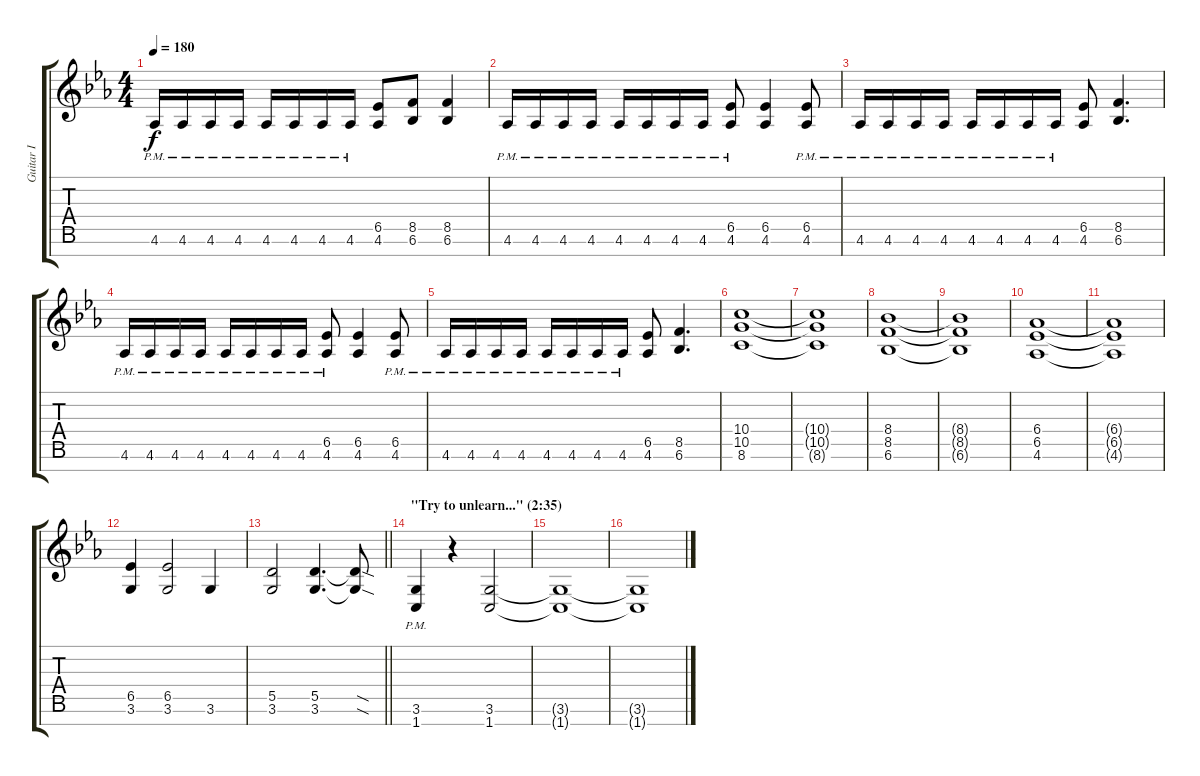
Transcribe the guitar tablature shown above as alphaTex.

\track ("Guitar I" "Guitar I") {instrument distortionguitar}
\staff {score tabs}
\tuning (E4 B3 G3 D3 A2 E2 B1) {hide}
\ts (4 4)
\tempo 180
\clef g2
\ks cminor
4.6{pm}.16{dy f} 4.6{pm}.16 4.6{pm}.16 4.6{pm}.16 4.6{pm}.16 4.6{pm}.16 4.6{pm}.16 4.6{pm}.16 (6.5 4.6).8 (8.5 6.6).8 (8.5 6.6).4 |
4.6{pm}.16 4.6{pm}.16 4.6{pm}.16 4.6{pm}.16 4.6{pm}.16 4.6{pm}.16 4.6{pm}.16 4.6{pm}.16 (6.5{pm} 4.6{pm}).8 (6.5 4.6).4 (6.5{pm} 4.6{pm}).8 |
4.6{pm}.16 4.6{pm}.16 4.6{pm}.16 4.6{pm}.16 4.6{pm}.16 4.6{pm}.16 4.6{pm}.16 4.6{pm}.16 (6.5 4.6).8 (8.5 6.6).4{d} |
4.6{pm}.16 4.6{pm}.16 4.6{pm}.16 4.6{pm}.16 4.6{pm}.16 4.6{pm}.16 4.6{pm}.16 4.6{pm}.16 (6.5{pm} 4.6{pm}).8 (6.5 4.6).4 (6.5{pm} 4.6{pm}).8 |
4.6{pm}.16 4.6{pm}.16 4.6{pm}.16 4.6{pm}.16 4.6{pm}.16 4.6{pm}.16 4.6{pm}.16 4.6{pm}.16 (6.5 4.6).8 (8.5 6.6).4{d} |
(10.4 10.5 8.6).1 |
(10.4{t} 10.5{t} 8.6{t}).1 |
(8.4 8.5 6.6).1 |
(8.4{t} 8.5{t} 6.6{t}).1 |
(6.4 6.5 4.6).1 |
(6.4{t} 6.5{t} 4.6{t}).1 |
(6.5 3.6).4 (6.5 3.6).2 3.6.4 |
\barLineRight lightlight
(5.5 3.6).2 (5.5 3.6).4{d} (5.5{sod t} 3.6{sod t}).8 |
\section ("" "\"Try to unlearn...\" (2:35)")
(3.6{pm} 1.7{pm}).4 r.4 (3.6 1.7).2 |
(3.6{t} 1.7{t}).1 |
(3.6{t} 1.7{t}).1
